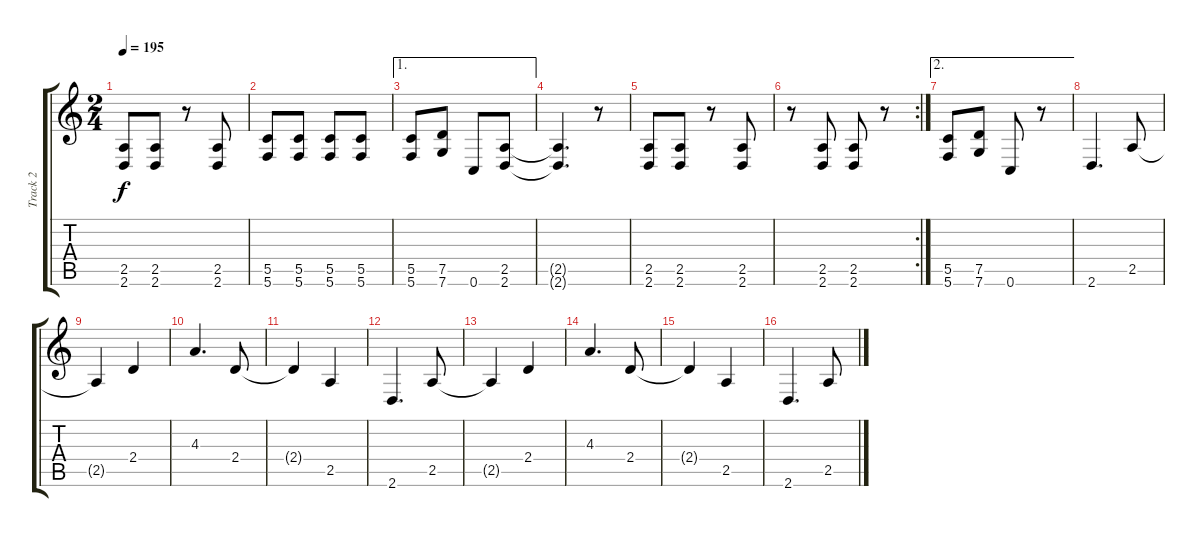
\track ("Track 2" "Track 2") {instrument overdrivenguitar}
\staff {score tabs}
\tuning (D4 A3 F3 C3 G2 C2) {hide}
\ts (2 4)
\tempo 195
\clef g2
\ks c
(2.5 2.6).8{dy f} (2.5 2.6).8 r.8 (2.5 2.6).8 |
(5.5 5.6).8 (5.5 5.6).8 (5.5 5.6).8 (5.5 5.6).8 |
\ae 1
(5.5 5.6).8 (7.5 7.6).8 0.6.8 (2.5 2.6).8 |
(2.5{t} 2.6{t}).4{d} r.8 |
(2.5 2.6).8 (2.5 2.6).8 r.8 (2.5 2.6).8 |
\rc 2
r.8 (2.5 2.6).8 (2.5 2.6).8 r.8 |
\ae 2
(5.5 5.6).8 (7.5 7.6).8 0.6.8 r.8 |
2.6.4{d instrument electricguitarclean} 2.5.8 |
2.5{t}.4 2.4.4 |
4.3.4{d} 2.4.8 |
2.4{t}.4 2.5.4 |
2.6.4{d} 2.5.8 |
2.5{t}.4 2.4.4 |
4.3.4{d} 2.4.8 |
2.4{t}.4 2.5.4 |
2.6.4{d} 2.5.8
